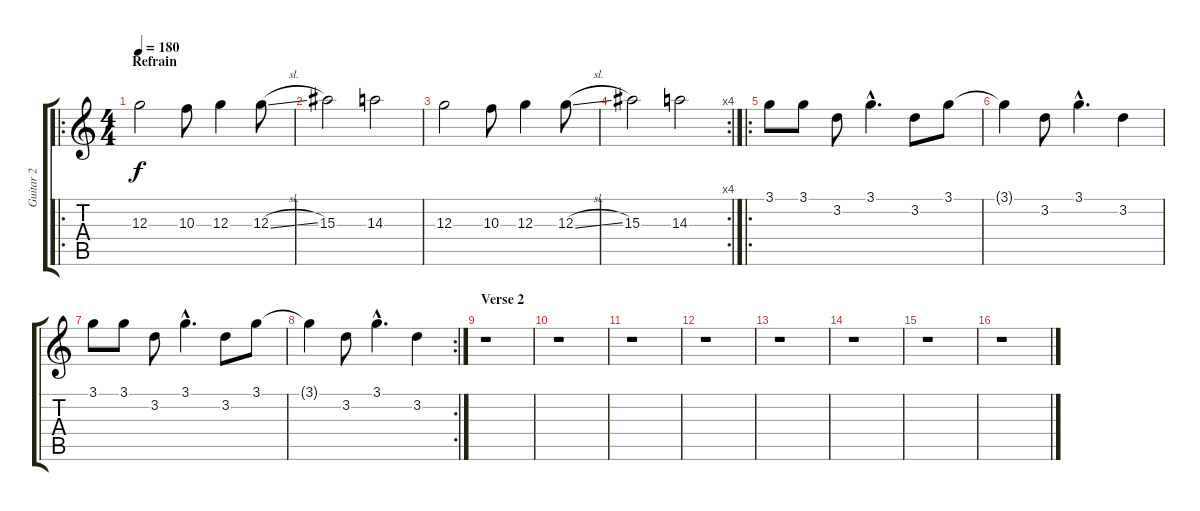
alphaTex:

\track ("Guitar 2" "Guitar 2") {instrument distortionguitar}
\staff {score tabs}
\tuning (E4 B3 G3 D3 A2 D2) {hide}
\ro
\ts (4 4)
\section ("" "Refrain")
\tempo 180
\clef g2
\ks c
12.3.2{dy f} 10.3.8 12.3.4 12.3{sl}.8 |
15.3.2 14.3.2 |
12.3.2 10.3.8 12.3.4 12.3{sl}.8 |
\rc 4
15.3.2 14.3.2 |
\ro
3.1.8 3.1.8 3.2.8 3.1{hac}.4{d} 3.2.8 3.1.8 |
3.1{t}.4 3.2.8 3.1{hac}.4{d} 3.2.4 |
3.1.8 3.1.8 3.2.8 3.1{hac}.4{d} 3.2.8 3.1.8 |
\rc 2
3.1{t}.4 3.2.8 3.1{hac}.4{d} 3.2.4 |
\section ("" "Verse 2")
r.1 |
r.1 |
r.1 |
r.1 |
r.1 |
r.1 |
r.1 |
r.1
